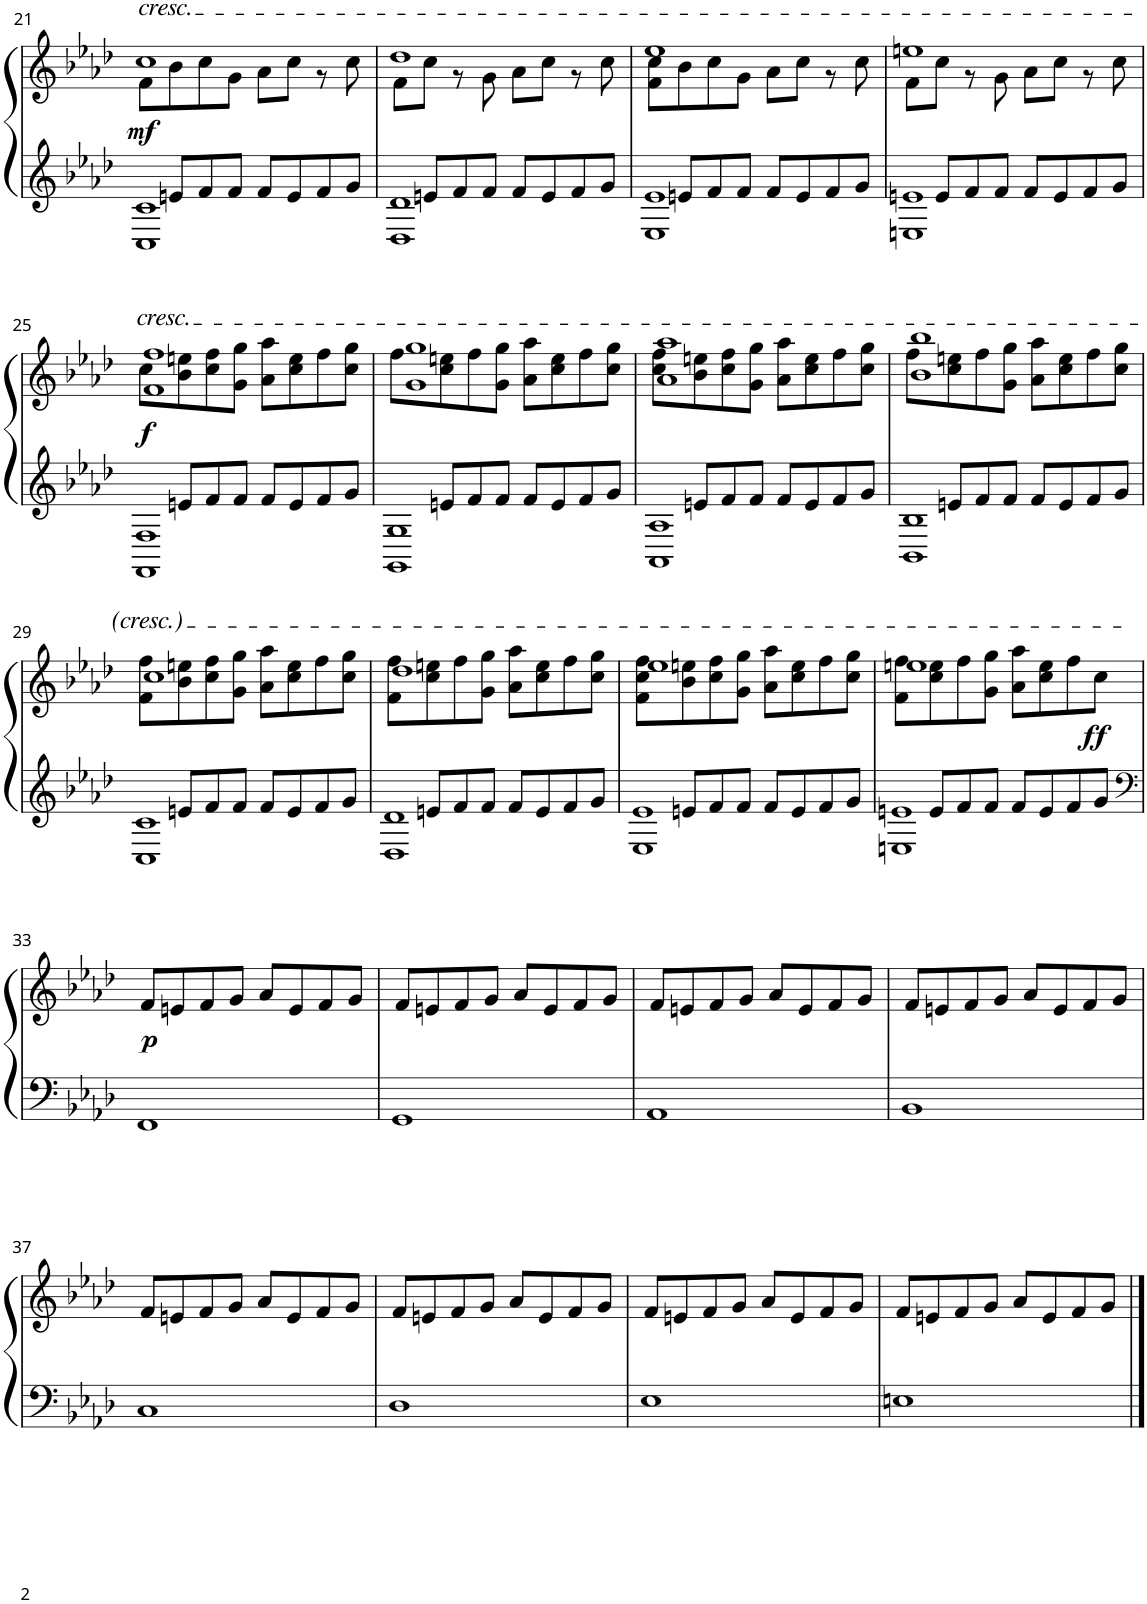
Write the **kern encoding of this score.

**kern	**kern	**dynam
*part1	*part1	*part1
*staff2	*staff1	*staff1/2
*I"Klavier	*	*
*I'Klav.	*	*
!!LO:PB:g=z
*clefG2	*clefG2	*
*k[b-e-a-d-]	*k[b-e-a-d-]	*
*M4/4	*M4/4	*
=21	=21	=21
*^	*^	*
!	!	!LO:TX:a:i:t=cresc.	!	!
!	!	!	!	!LO:DY:b
1C 1c	8ryy	1cc	8f\L	mf
.	8en/L	.	8b-\	.
.	8f/	.	8cc\	.
.	8f/J	.	8g\J	.
.	8f/L	.	8a-\L	.
.	8e/	.	8cc\J	.
.	8f/	.	8r	.
.	8g/J	.	8cc\	.
=22	=22	=22	=22	=22
1D- 1d-	8ryy	1dd-	8f\L	.
.	8en/L	.	8cc\J	.
.	8f/	.	8r	.
.	8f/J	.	8g\	.
.	8f/L	.	8a-\L	.
.	8e/	.	8cc\J	.
.	8f/	.	8r	.
.	8g/J	.	8cc\	.
=23	=23	=23	=23	=23
1E- 1e-	8ryy	1ee-	8f\ 8cc\L	.
.	8en/L	.	8b-\	.
.	8f/	.	8cc\	.
.	8f/J	.	8g\J	.
.	8f/L	.	8a-\L	.
.	8e/	.	8cc\J	.
.	8f/	.	8r	.
.	8g/J	.	8cc\	.
=24	=24	=24	=24	=24
1En 1en	8ryy	1een	8f\L	.
.	8e/L	.	8cc\J	.
.	8f/	.	8r	.
.	8f/J	.	8g\	.
.	8f/L	.	8a-\L	.
.	8e/	.	8cc\J	.
.	8f/	.	8r	.
.	8g/J	.	8cc\	.
!!LO:LB:g=z	!!
=25	=25	=25	=25	=25
!	!	!LO:TX:a:i:t=cresc.	!	!
!	!	!	!	!LO:DY:b
1FF 1F	8ryy	1f 1ff	8cc\L	f
.	8en/L	.	8b-\ 8een\	.
.	8f/	.	8cc\ 8ff\	.
.	8f/J	.	8g\ 8gg\J	.
.	8f/L	.	8a-\ 8aa-\L	.
.	8e/	.	8cc\ 8ee\	.
.	8f/	.	8ff\	.
.	8g/J	.	8cc\ 8gg\J	.
=26	=26	=26	=26	=26
1GG 1G	8ryy	1g 1gg	8ff\L	.
.	8en/L	.	8cc\ 8een\	.
.	8f/	.	8ff\	.
.	8f/J	.	8g\ 8gg\J	.
.	8f/L	.	8a-\ 8aa-\L	.
.	8e/	.	8cc\ 8ee\	.
.	8f/	.	8ff\	.
.	8g/J	.	8cc\ 8gg\J	.
=27	=27	=27	=27	=27
1AA- 1A-	8ryy	1a- 1aa-	8cc\ 8ff\L	.
.	8en/L	.	8b-\ 8een\	.
.	8f/	.	8cc\ 8ff\	.
.	8f/J	.	8g\ 8gg\J	.
.	8f/L	.	8a-\ 8aa-\L	.
.	8e/	.	8cc\ 8ee\	.
.	8f/	.	8ff\	.
.	8g/J	.	8cc\ 8gg\J	.
=28	=28	=28	=28	=28
1BB- 1B-	8ryy	1b- 1bb-	8ff\L	.
.	8en/L	.	8cc\ 8een\	.
.	8f/	.	8ff\	.
.	8f/J	.	8g\ 8gg\J	.
.	8f/L	.	8a-\ 8aa-\L	.
.	8e/	.	8cc\ 8ee\	.
.	8f/	.	8ff\	.
.	8g/J	.	8cc\ 8gg\J	.
!!LO:LB:g=z	!!
=29	=29	=29	=29	=29
1C 1c	8ryy	1cc	8f\ 8ff\L	.
.	8en/L	.	8b-\ 8een\	.
.	8f/	.	8cc\ 8ff\	.
.	8f/J	.	8g\ 8gg\J	.
.	8f/L	.	8a-\ 8aa-\L	.
.	8e/	.	8cc\ 8ee\	.
.	8f/	.	8ff\	.
.	8g/J	.	8cc\ 8gg\J	.
=30	=30	=30	=30	=30
1D- 1d-	8ryy	1dd-	8f\ 8ff\L	.
.	8en/L	.	8cc\ 8een\	.
.	8f/	.	8ff\	.
.	8f/J	.	8g\ 8gg\J	.
.	8f/L	.	8a-\ 8aa-\L	.
.	8e/	.	8cc\ 8ee\	.
.	8f/	.	8ff\	.
.	8g/J	.	8cc\ 8gg\J	.
=31	=31	=31	=31	=31
1E- 1e-	8ryy	1ee-	8f\ 8cc\ 8ff\L	.
.	8en/L	.	8b-\ 8een\	.
.	8f/	.	8cc\ 8ff\	.
.	8f/J	.	8g\ 8gg\J	.
.	8f/L	.	8a-\ 8aa-\L	.
.	8e/	.	8cc\ 8ee\	.
.	8f/	.	8ff\	.
.	8g/J	.	8cc\ 8gg\J	.
=32	=32	=32	=32	=32
1En 1en	8ryy	1een	8f\ 8ff\L	.
.	8e/L	.	8cc\ 8ee\	.
.	8f/	.	8ff\	.
.	8f/J	.	8g\ 8gg\J	.
.	8f/L	.	8a-\ 8aa-\L	.
.	8e/	.	8cc\ 8ee\	.
.	8f/	.	8ff\	.
!	!	!	!	!LO:DY:b
.	8g/J	.	8cc\J	ff
*v	*v	*	*	*
*	*v	*v	*
!!LO:LB:g=z
=33	=33	=33
*clefF4	*	*
*^	*^	*
!	!	!	!	!LO:DY:b
*v	*v	*	*	*
*	*v	*v	*
1FF	8f/L	p
.	8en/	.
.	8f/	.
.	8g/J	.
.	8a-/L	.
.	8e/	.
.	8f/	.
.	8g/J	.
=34	=34	=34
1GG	8f/L	.
.	8en/	.
.	8f/	.
.	8g/J	.
.	8a-/L	.
.	8e/	.
.	8f/	.
.	8g/J	.
=35	=35	=35
1AA-	8f/L	.
.	8en/	.
.	8f/	.
.	8g/J	.
.	8a-/L	.
.	8e/	.
.	8f/	.
.	8g/J	.
=36	=36	=36
1BB-	8f/L	.
.	8en/	.
.	8f/	.
.	8g/J	.
.	8a-/L	.
.	8e/	.
.	8f/	.
.	8g/J	.
!!LO:LB:g=z
=37	=37	=37
1C	8f/L	.
.	8en/	.
.	8f/	.
.	8g/J	.
.	8a-/L	.
.	8e/	.
.	8f/	.
.	8g/J	.
=38	=38	=38
1D-	8f/L	.
.	8en/	.
.	8f/	.
.	8g/J	.
.	8a-/L	.
.	8e/	.
.	8f/	.
.	8g/J	.
=39	=39	=39
1E-	8f/L	.
.	8en/	.
.	8f/	.
.	8g/J	.
.	8a-/L	.
.	8e/	.
.	8f/	.
.	8g/J	.
=40	=40	=40
1En	8f/L	.
.	8en/	.
.	8f/	.
.	8g/J	.
.	8a-/L	.
.	8e/	.
.	8f/	.
.	8g/J	.
==	==	==
*-	*-	*-
